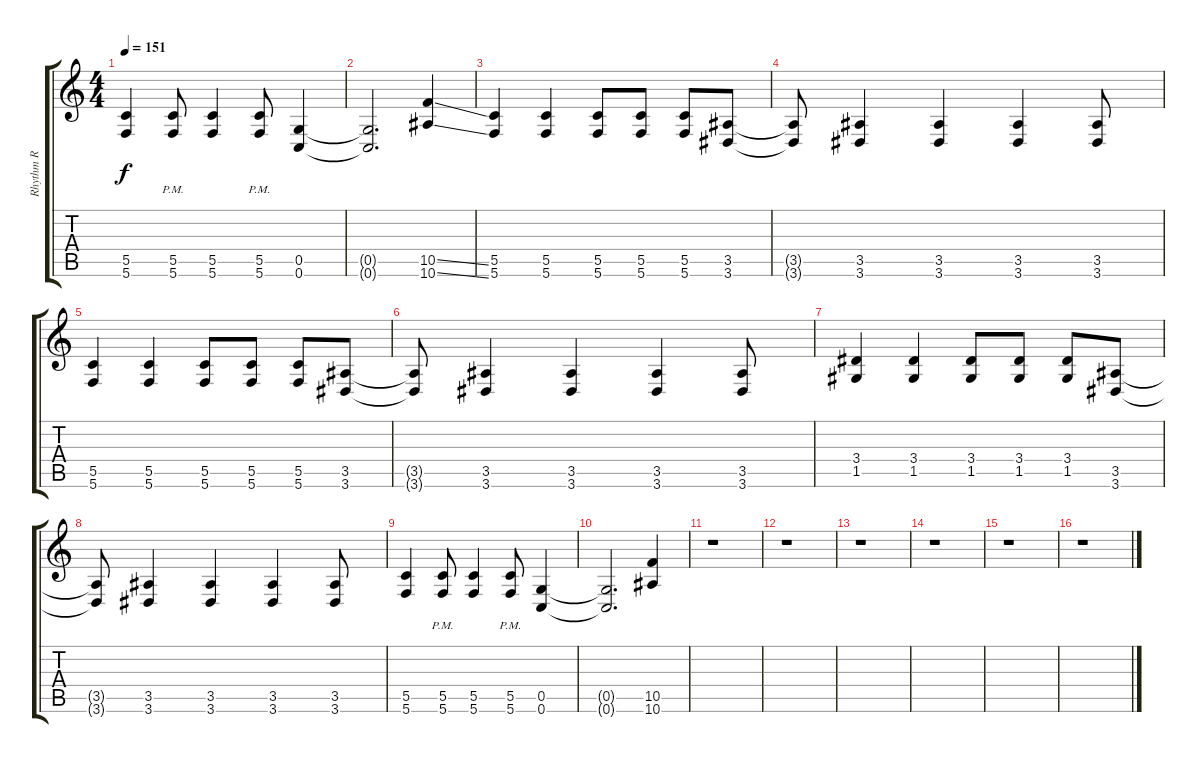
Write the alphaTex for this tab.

\track ("Rhythm R" "Rhythm R") {instrument distortionguitar}
\staff {score tabs}
\tuning (D4 A3 F3 C3 G2 C2) {hide}
\ts (4 4)
\tempo 151
\clef g2
\ks c
(5.5 5.6).4{dy f} (5.5{pm} 5.6{pm}).8 (5.5 5.6).4 (5.5{pm} 5.6{pm}).8 (0.5 0.6).4 |
(0.5{t} 0.6{t}).2{d} (10.5{ss} 10.6{ss}).4 |
(5.5 5.6).4 (5.5 5.6).4 (5.5 5.6).8 (5.5 5.6).8 (5.5 5.6).8 (3.5 3.6).8 |
(3.5{t} 3.6{t}).8 (3.5 3.6).4 (3.5 3.6).4 (3.5 3.6).4 (3.5 3.6).8 |
(5.5 5.6).4 (5.5 5.6).4 (5.5 5.6).8 (5.5 5.6).8 (5.5 5.6).8 (3.5 3.6).8 |
(3.5{t} 3.6{t}).8 (3.5 3.6).4 (3.5 3.6).4 (3.5 3.6).4 (3.5 3.6).8 |
(3.4 1.5).4 (3.4 1.5).4 (3.4 1.5).8 (3.4 1.5).8 (3.4 1.5).8 (3.5 3.6).8 |
(3.5{t} 3.6{t}).8 (3.5 3.6).4 (3.5 3.6).4 (3.5 3.6).4 (3.5 3.6).8 |
(5.5 5.6).4 (5.5{pm} 5.6{pm}).8 (5.5 5.6).4 (5.5{pm} 5.6{pm}).8 (0.5 0.6).4 |
(0.5{t} 0.6{t}).2{d} (10.5 10.6).4 |
r.1 |
r.1 |
r.1 |
r.1 |
r.1 |
r.1
